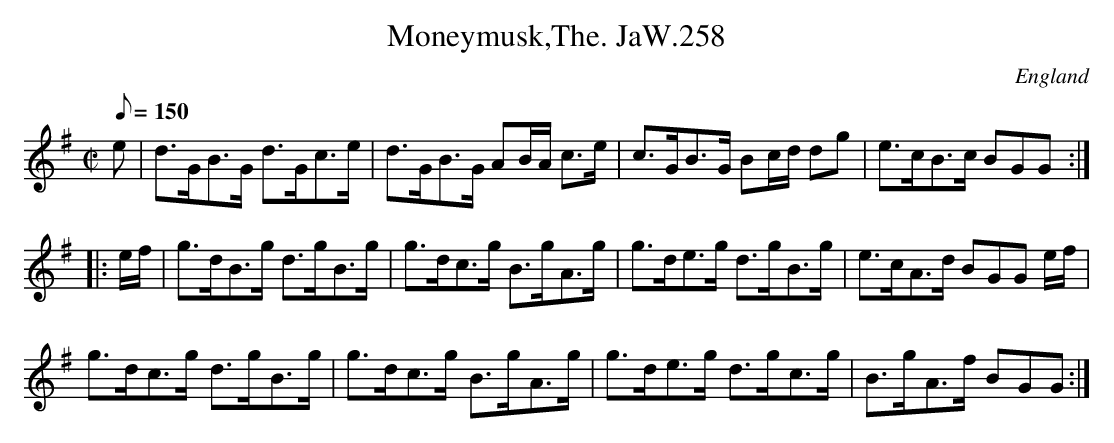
X:1
T:Moneymusk,The. JaW.258
M:C|
O:England
Q:150
K:G
e|d>GB>G d>Gc>e|d>GB>G AB/A/ c>e|\
c>GB>G Bc/d/ dg|e>cB>c BGG:|!
|:e/f/|g>dB>g d>gB>g|g>dc>g B>gA>g|\
g>de>g d>gB>g|e>cA>d BGG e/f/|!
g>dc>g d>gB>g|g>dc>g B>gA>g|\
g>de>g d>gc>g|B>gA>f BGG:|
